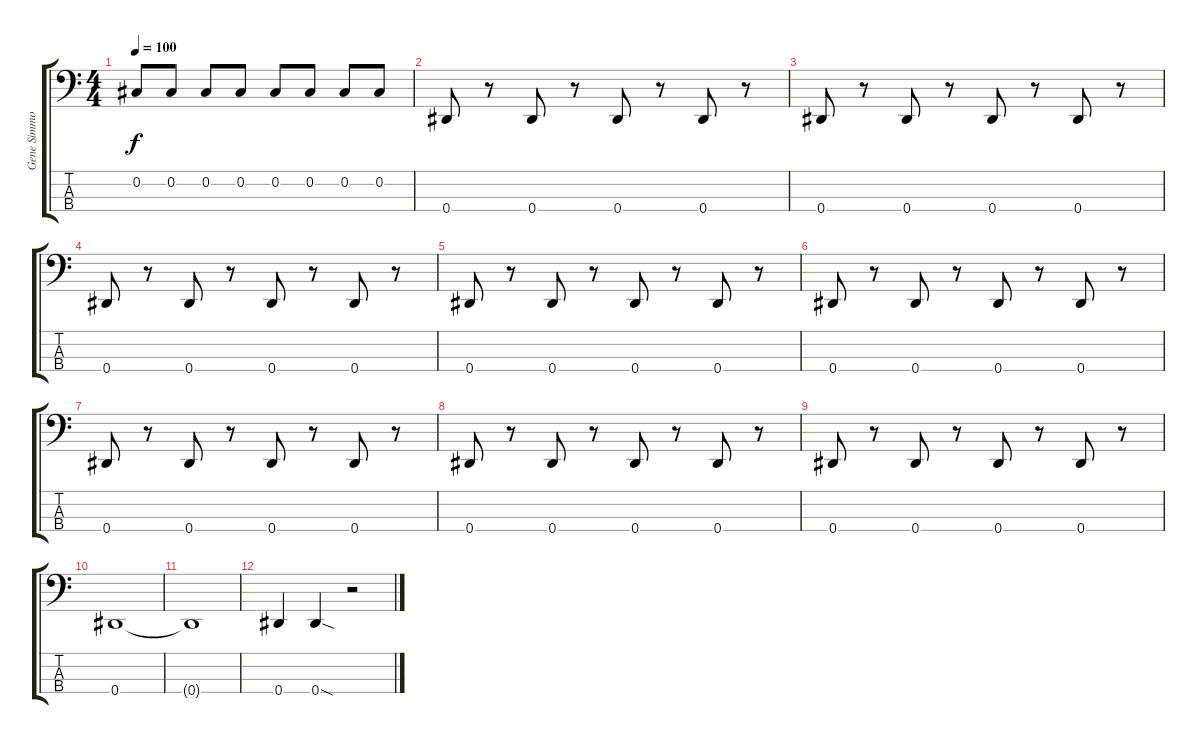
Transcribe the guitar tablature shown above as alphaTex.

\track ("Gene Simmons" "Gene Simmo") {instrument electricbasspick}
\staff {score tabs}
\tuning (Gb2 Db2 Ab1 Eb1) {hide}
\ts (4 4)
\tempo 100
\clef f4
\ks c
0.2{t}.8{dy f} 0.2.8 0.2.8 0.2.8 0.2.8 0.2.8 0.2.8 0.2.8 |
0.4.8 r.8 0.4.8 r.8 0.4.8 r.8 0.4.8 r.8 |
0.4.8 r.8 0.4.8 r.8 0.4.8 r.8 0.4.8 r.8 |
0.4.8 r.8 0.4.8 r.8 0.4.8 r.8 0.4.8 r.8 |
0.4.8 r.8 0.4.8 r.8 0.4.8 r.8 0.4.8 r.8 |
0.4.8 r.8 0.4.8 r.8 0.4.8 r.8 0.4.8 r.8 |
0.4.8 r.8 0.4.8 r.8 0.4.8 r.8 0.4.8 r.8 |
0.4.8 r.8 0.4.8 r.8 0.4.8 r.8 0.4.8 r.8 |
0.4.8 r.8 0.4.8 r.8 0.4.8 r.8 0.4.8 r.8 |
0.4.1{volume 5} |
0.4{t}.1 |
0.4.4{volume 16} 0.4{sod}.4 r.2
